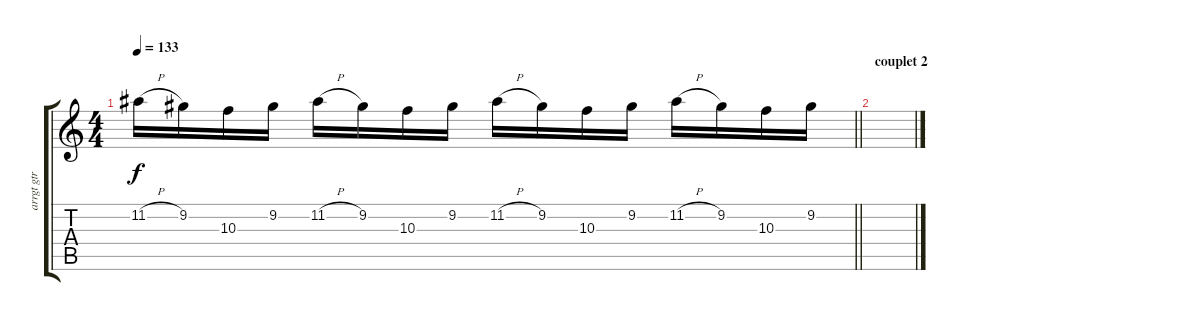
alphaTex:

\track ("arrgt gtr" "arrgt gtr") {instrument overdrivenguitar}
\staff {score tabs}
\tuning (E4 B3 G3 D3 A2 E2) {hide}
\ts (4 4)
\tempo 133
\clef g2
\barLineRight lightlight
\ks c
11.2{h}.16{dy f} 9.2.16 10.3.16 9.2.16 11.2{h}.16 9.2.16 10.3.16 9.2.16 11.2{h}.16 9.2.16 10.3.16 9.2.16 11.2{h}.16 9.2.16 10.3.16 9.2.16 |
\section ("" "couplet 2")
